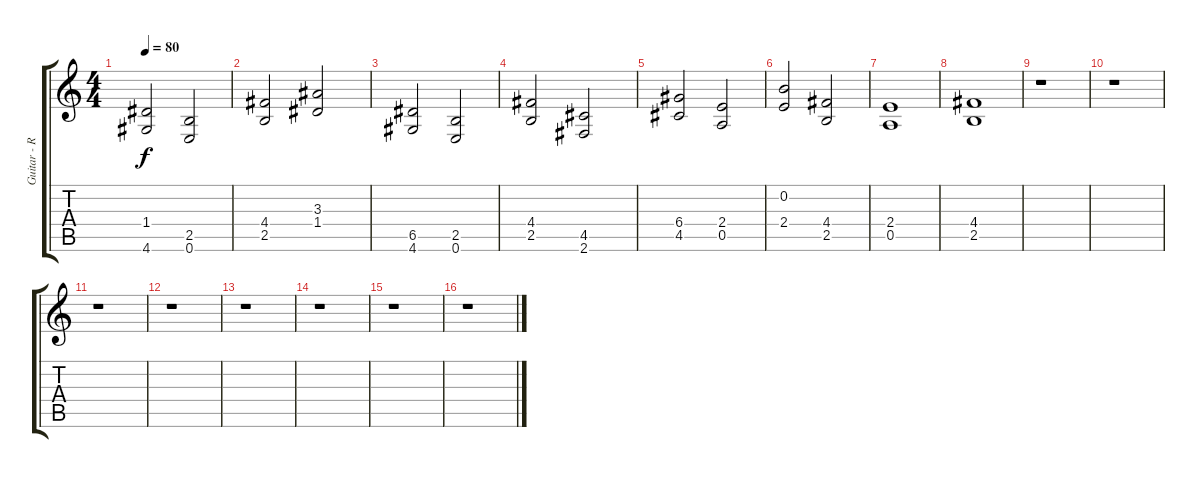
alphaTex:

\track ("Guitar - Rythm" "Guitar - R") {instrument distortionguitar}
\staff {score tabs}
\tuning (E4 B3 G3 D3 A2 E2) {hide}
\ts (4 4)
\tempo 80
\clef g2
\ks c
(1.4 4.6).2{dy f} (2.5 0.6).2 |
(4.4 2.5).2 (3.3 1.4).2 |
(6.5 4.6).2 (2.5 0.6).2 |
(4.4 2.5).2 (4.5 2.6).2 |
(6.4 4.5).2 (2.4 0.5).2 |
(0.2 2.4).2 (4.4 2.5).2 |
(2.4 0.5).1 |
(4.4 2.5).1 |
r.1 |
r.1 |
r.1 |
r.1 |
r.1 |
r.1 |
r.1 |
r.1
